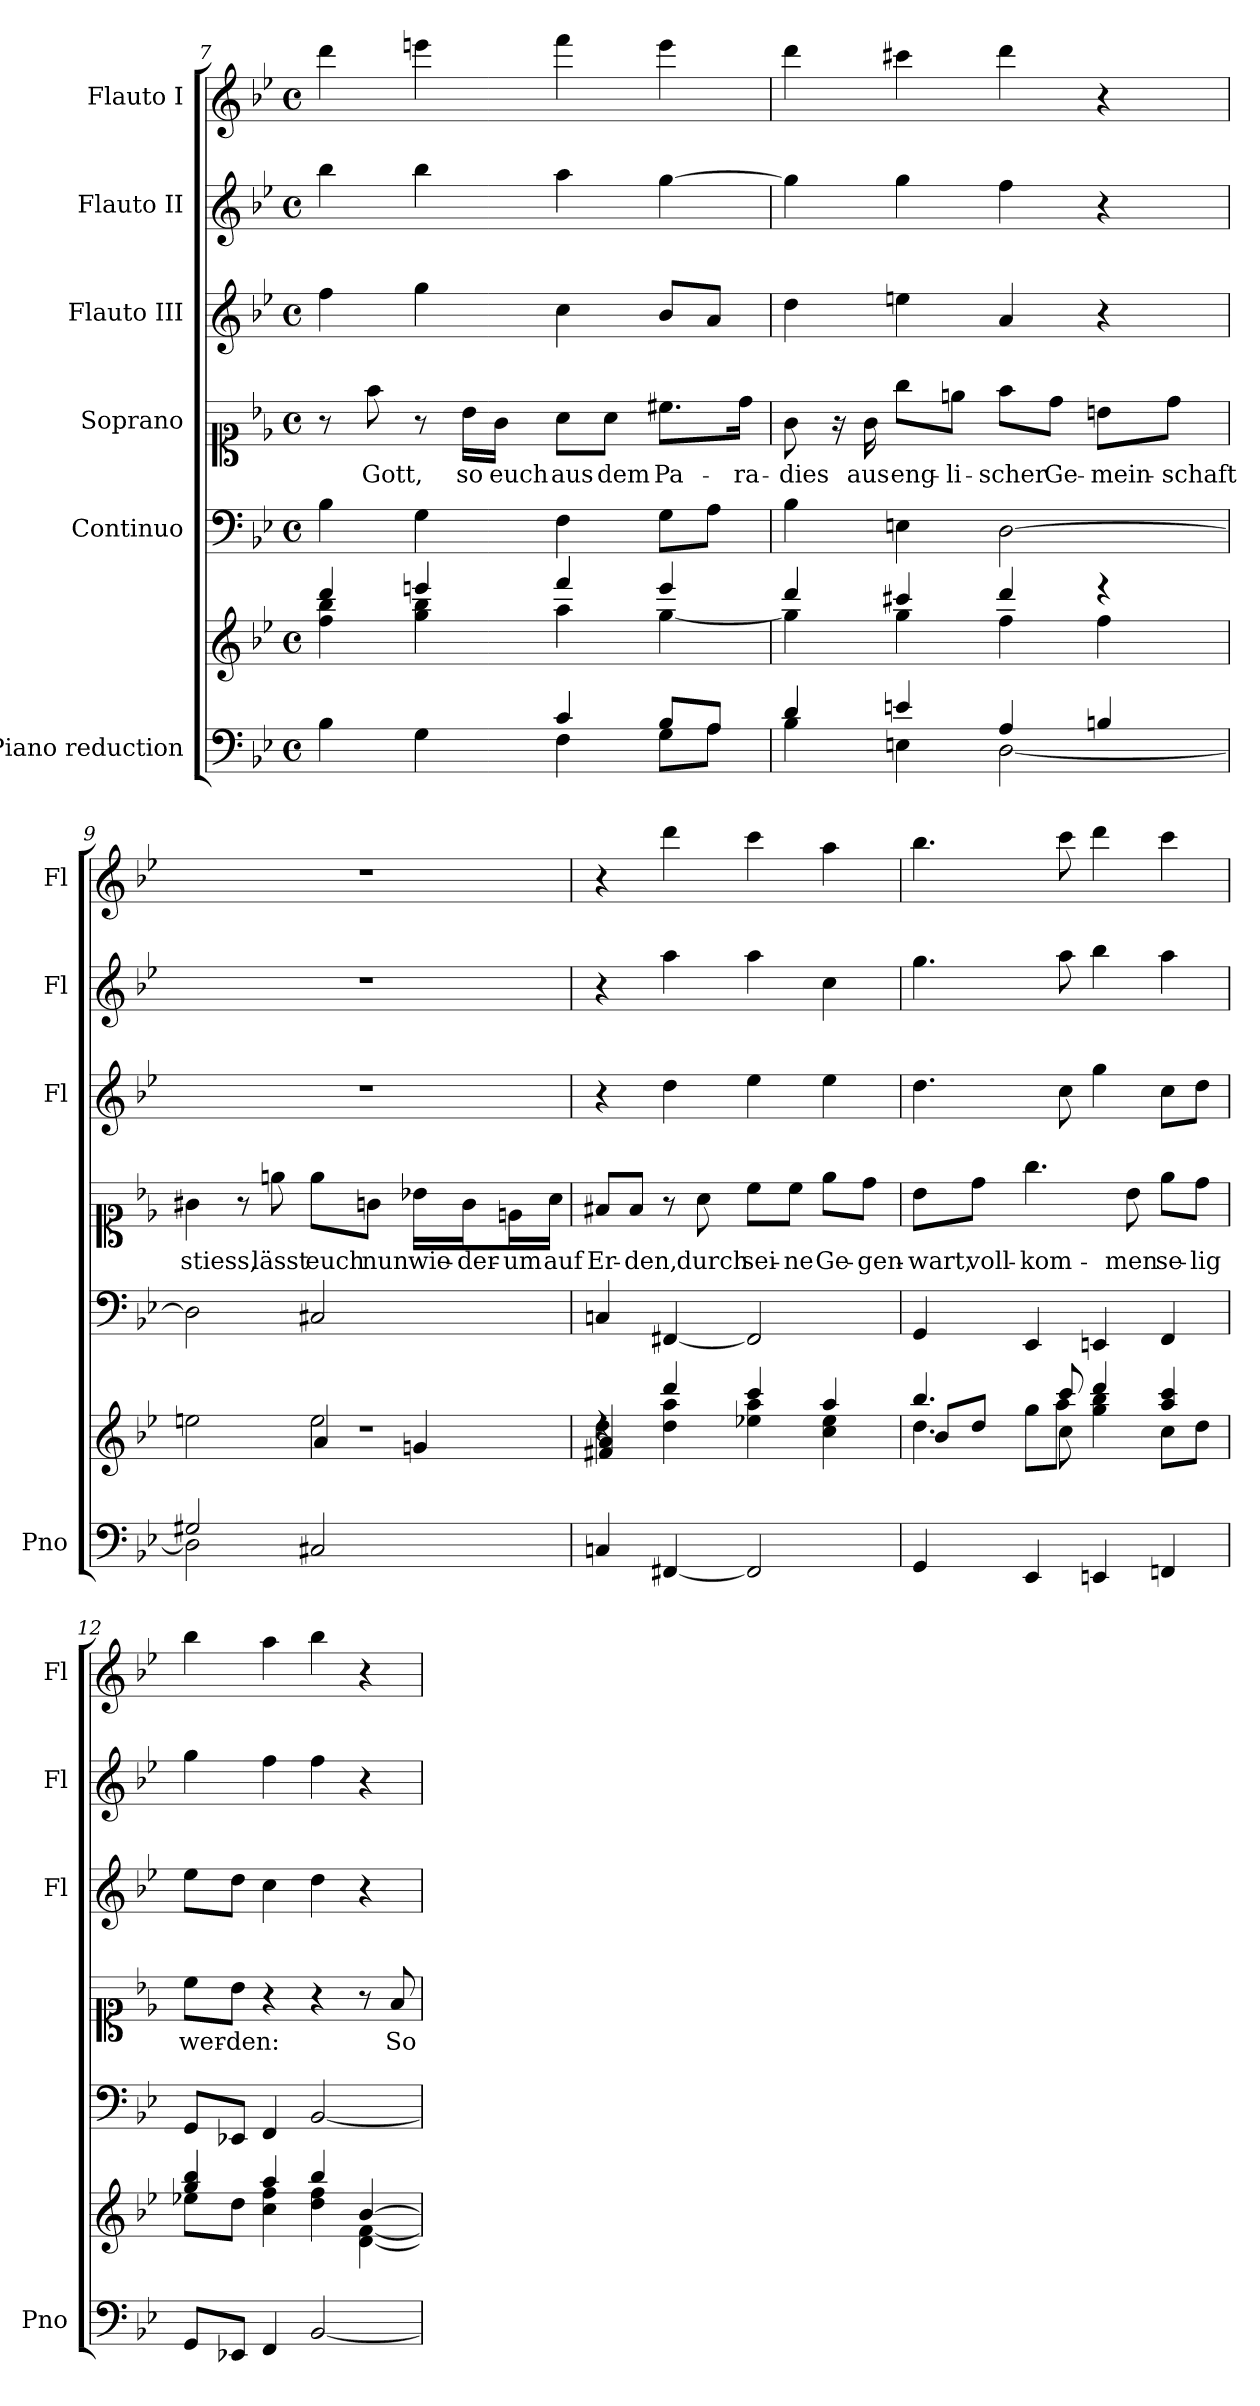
**kern	**kern	**kern	**kern	**text	**kern	**kern	**kern
*part6	*part6	*part5	*part4	*part4	*part3	*part2	*part1
*staff7	*staff6	*staff5	*staff4	*staff4	*staff3	*staff2	*staff1
*I"Piano reduction	*	*I"Continuo	*I"Soprano	*	*I"Flauto III	*I"Flauto II	*I"Flauto I
*I'Pno	*	*	*	*	*I'Fl	*I'Fl	*I'Fl
*clefF4	*clefG2	*clefF4	*clefC1	*	*clefG2	*clefG2	*clefG2
*k[b-e-]	*k[b-e-]	*k[b-e-]	*k[b-e-]	*	*k[b-e-]	*k[b-e-]	*k[b-e-]
*M4/4	*M4/4	*M4/4	*M4/4	*	*M4/4	*M4/4	*M4/4
*met(c)	*met(c)	*met(c)	*met(c)	*	*met(c)	*met(c)	*met(c)
=7	=7	=7	=7	=7	=7	=7	=7
*^	*^	*	*	*	*	*	*
2ryy	4B-\	4ddd/	4ff\ 4bb-\	4B-\	8r	.	4ff\	4bb-\	4ddd\
!	!	!	!	!	!	!LO:LY:b	!	!	!
.	.	.	.	.	8ff\	Gott,	.	.	.
.	4G\	4eeen/	4gg\ 4bb-\	4G\	8r	.	4gg\	4bb-\	4eeen\
!	!	!	!	!	!	!LO:LY:b	!	!	!
.	.	.	.	.	16b-\LL	so	.	.	.
!	!	!	!	!	!	!LO:LY:b	!	!	!
.	.	.	.	.	16g\JJ	euch	.	.	.
!	!	!	!	!	!	!LO:LY:b	!	!	!
4c/	4F\	4fff/	4aa\	4F\	8a\L	aus	4cc\	4aa\	4fff\
!	!	!	!	!	!	!LO:LY:b	!	!	!
.	.	.	.	.	8a\J	dem	.	.	.
!	!	!	!	!	!	!LO:LY:b	!	!	!
8B-/L	8G\L	4eee/	[4gg\	8G\L	8.cc#X\L	Pa-	8b-/L	[4gg\	4eee\
8A/J	8A\J	.	.	8A\J	.	.	8a/J	.	.
!	!	!	!	!	!	!LO:LY:b	!	!	!
.	.	.	.	.	16dd\Jk	-ra-	.	.	.
!!LO:PB:g=z
=8	=8	=8	=8	=8	=8	=8	=8	=8	=8
!	!	!	!	!	!	!LO:LY:b	!	!	!
4d/	4B-\	4ddd/	4gg\]	4B-\	8g\	-dies	4dd\	4gg\]	4ddd\
.	.	.	.	.	16r	.	.	.	.
!	!	!	!	!	!	!LO:LY:b	!	!	!
.	.	.	.	.	16g\	aus	.	.	.
!	!	!	!	!	!	!LO:LY:b	!	!	!
4en/	4En\	4ccc#X/	4gg\	4En\	8gg\L	eng-	4een\	4gg\	4ccc#X\
!	!	!	!	!	!	!LO:LY:b	!	!	!
.	.	.	.	.	8een\J	-li-	.	.	.
!	!	!	!	!	!	!LO:LY:b	!	!	!
4A/	[2D\	4ddd/	4ff\	[2D\	8ff\L	-scher	4a/	4ff\	4ddd\
!	!	!	!	!	!	!LO:LY:b	!	!	!
.	.	.	.	.	8dd\J	Ge-	.	.	.
!	!	!	!	!	!	!LO:LY:b	!	!	!
4Bn/	.	4r	4ff\	.	8bn\L	-mein-	4r	4r	4r
!	!	!	!	!	!	!LO:LY:b	!	!	!
.	.	.	.	.	8dd\J	-schaft	.	.	.
=9	=9	=9	=9	=9	=9	=9	=9	=9	=9
*	*	*	*^	*	*	*	*	*	*
!	!	!	!	!	!	!	!LO:LY:b	!	!	!
2G#X/	2D\]	1r	2een\	2ryy	2D\]	4g#X\	stiess,	1r	1r	1r
.	.	.	.	.	.	8r	.	.	.	.
!	!	!	!	!	!	!	!LO:LY:b	!	!	!
.	.	.	.	.	.	8een\	lässt	.	.	.
!	!	!	!	!	!	!	!LO:LY:b	!	!	!
2ryy	2C#X/	.	2ee\	4a/	2C#X/	8ee\L	euch	.	.	.
!	!	!	!	!	!	!	!LO:LY:b	!	!	!
.	.	.	.	.	.	8gn\J	nun	.	.	.
!	!	!	!	!	!	!	!LO:LY:b	!	!	!
.	.	.	.	4gn/	.	16b-X\LL	wie-	.	.	.
!	!	!	!	!	!	!	!LO:LY:b	!	!	!
.	.	.	.	.	.	16g\J	-der-	.	.	.
!	!	!	!	!	!	!	!LO:LY:b	!	!	!
.	.	.	.	.	.	16en\L	-um	.	.	.
!	!	!	!	!	!	!	!LO:LY:b	!	!	!
.	.	.	.	.	.	16a\JJ	auf	.	.	.
*v	*v	*	*	*	*	*	*	*	*	*
=10	=10	=10	=10	=10	=10	=10	=10	=10	=10
!	!	!	!	!	!	!LO:LY:b	!	!	!
4Cn/	4rdd	4dd\	4f#X/ 4a/	4Cn/	8f#X/L	Er-	4r	4r	4r
!	!	!	!	!	!	!LO:LY:b	!	!	!
.	.	.	.	.	8f#/J	-den,	.	.	.
[4FF#X/	4ddd/	4dd\ 4aa\	4ryy	[4FF#X/	8r	.	4dd\	4aa\	4ddd\
!	!	!	!	!	!	!LO:LY:b	!	!	!
.	.	.	.	.	8a\	durch	.	.	.
!	!	!	!	!	!	!LO:LY:b	!	!	!
2FF#/]	4ccc/	4ee-X\ 4aa\	2ryy	2FF#/]	8cc\L	sei-	4ee-\	4aa\	4ccc\
!	!	!	!	!	!	!LO:LY:b	!	!	!
.	.	.	.	.	8cc\J	-ne	.	.	.
!	!	!	!	!	!	!LO:LY:b	!	!	!
.	4aa/	4cc\ 4ee-\	.	.	8ee-\L	Ge-	4ee-\	4cc\	4aa\
!	!	!	!	!	!	!LO:LY:b	!	!	!
.	.	.	.	.	8dd\J	-gen-	.	.	.
!!LO:LB:g=z
=11	=11	=11	=11	=11	=11	=11	=11	=11	=11
!	!	!	!	!	!	!LO:LY:b	!	!	!
4GG/	4.bb-/	4.dd\	8b-/L	4GG/	8b-\L	-wart,	4.dd\	4.gg\	4.bb-\
!	!	!	!	!	!	!LO:LY:b	!	!	!
.	.	.	8dd/J	.	8dd\J	voll-	.	.	.
!	!	!	!	!	!	!LO:LY:b	!	!	!
4EE-/	.	.	8gg\L	4EE-/	4.gg\	-kom-	.	.	.
.	8ccc/	8cc\	8aa\J	.	.	.	8cc\	8aa\	8ccc\
4EEn/	4ddd/	4gg\ 4bb-\	2ryy	4EEn/	.	.	4gg\	4bb-\	4ddd\
!	!	!	!	!	!	!LO:LY:b	!	!	!
.	.	.	.	.	8b-\	-men	.	.	.
!	!	!	!	!	!	!LO:LY:b	!	!	!
4FFn/	4aa/ 4ccc/	8cc\L	.	4FF/	8ee-\L	se-	8cc\L	4aa\	4ccc\
!	!	!	!	!	!	!LO:LY:b	!	!	!
.	.	8dd\J	.	.	8dd\J	-lig	8dd\J	.	.
*	*	*v	*v	*	*	*	*	*	*
=12	=12	=12	=12	=12	=12	=12	=12	=12
!	!	!	!	!	!LO:LY:b	!	!	!
8GG/L	4gg/ 4bb-/	8ee-X\L	8GG/L	8cc\L	wer-	8ee-\L	4gg\	4bb-\
!	!	!	!	!	!LO:LY:b	!	!	!
8EE-X/J	.	8dd\J	8EE-X/J	8b-\J	-den:	8dd\J	.	.
4FF/	4aa/	4cc\ 4ff\	4FF/	4r	.	4cc\	4ff\	4aa\
[2BB-/	4bb-/	4dd\ 4ff\	[2BB-/	4r	.	4dd\	4ff\	4bb-\
.	[4b-/	[4d\ [4f\	.	8r	.	4r	4r	4r
!	!	!	!	!	!LO:LY:b	!	!	!
.	.	.	.	8f/	So	.	.	.
*	*v	*v	*	*	*	*	*	*
=	=	=	=	=	=	=	=
*-	*-	*-	*-	*-	*-	*-	*-
